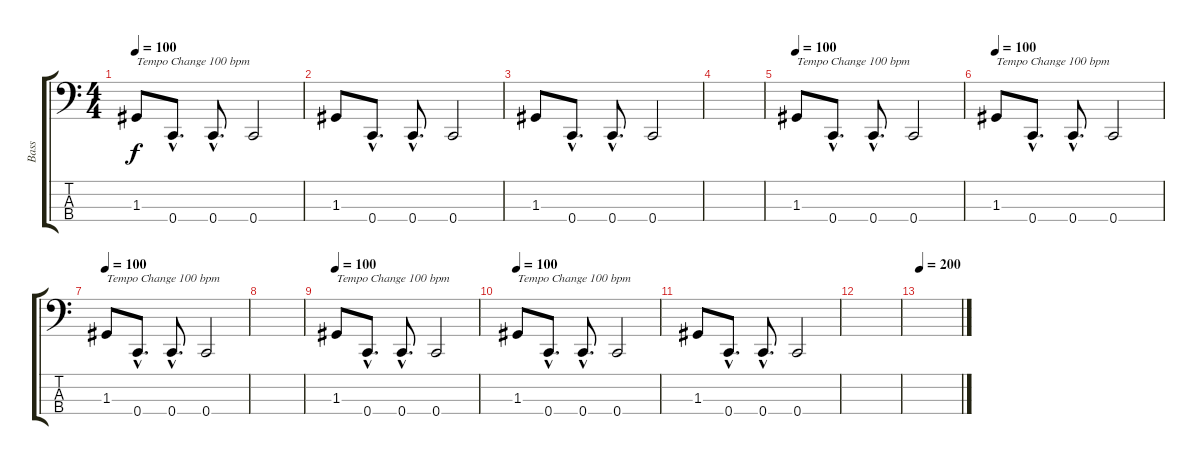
\track ("Bass" "Bass") {instrument electricbassfinger}
\staff {score tabs}
\tuning (F2 C2 G1 C1) {hide}
\ts (4 4)
\tempo 100
\clef f4
\ks c
1.3.8{txt "Tempo Change 100 bpm" dy f} 0.4{hac}.8{d} 0.4{hac}.8{d} 0.4.2 |
1.3.8 0.4{hac}.8{d} 0.4{hac}.8{d} 0.4.2 |
1.3.8 0.4{hac}.8{d} 0.4{hac}.8{d} 0.4.2 |
|
\tempo 100
1.3.8{txt "Tempo Change 100 bpm"} 0.4{hac}.8{d} 0.4{hac}.8{d} 0.4.2 |
\tempo 100
1.3.8{txt "Tempo Change 100 bpm"} 0.4{hac}.8{d} 0.4{hac}.8{d} 0.4.2 |
\tempo 100
1.3.8{txt "Tempo Change 100 bpm"} 0.4{hac}.8{d} 0.4{hac}.8{d} 0.4.2 |
|
\tempo 100
1.3.8{txt "Tempo Change 100 bpm"} 0.4{hac}.8{d} 0.4{hac}.8{d} 0.4.2 |
\tempo 100
1.3.8{txt "Tempo Change 100 bpm"} 0.4{hac}.8{d} 0.4{hac}.8{d} 0.4.2 |
1.3.8 0.4{hac}.8{d} 0.4{hac}.8{d} 0.4.2 |
|
\tempo 200
